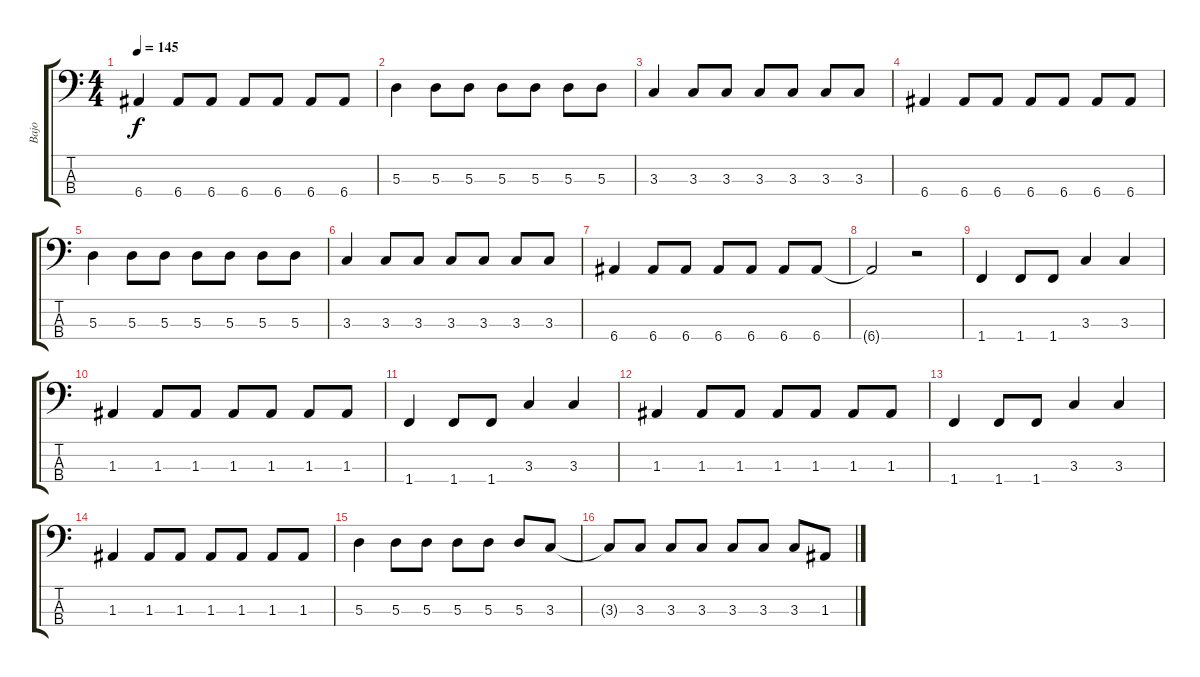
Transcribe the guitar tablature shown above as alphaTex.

\track ("Bajo" "Bajo") {instrument electricbassfinger}
\staff {score tabs}
\tuning (G2 D2 A1 E1) {hide}
\ts (4 4)
\tempo 145
\clef f4
\ks c
6.4.4{dy f} 6.4.8 6.4.8 6.4.8 6.4.8 6.4.8 6.4.8 |
5.3.4 5.3.8 5.3.8 5.3.8 5.3.8 5.3.8 5.3.8 |
3.3.4 3.3.8 3.3.8 3.3.8 3.3.8 3.3.8 3.3.8 |
6.4.4 6.4.8 6.4.8 6.4.8 6.4.8 6.4.8 6.4.8 |
5.3.4 5.3.8 5.3.8 5.3.8 5.3.8 5.3.8 5.3.8 |
3.3.4 3.3.8 3.3.8 3.3.8 3.3.8 3.3.8 3.3.8 |
6.4.4 6.4.8 6.4.8 6.4.8 6.4.8 6.4.8 6.4.8 |
6.4{t}.2 r.2 |
1.4.4 1.4.8 1.4.8 3.3.4 3.3.4 |
1.3.4 1.3.8 1.3.8 1.3.8 1.3.8 1.3.8 1.3.8 |
1.4.4 1.4.8 1.4.8 3.3.4 3.3.4 |
1.3.4 1.3.8 1.3.8 1.3.8 1.3.8 1.3.8 1.3.8 |
1.4.4 1.4.8 1.4.8 3.3.4 3.3.4 |
1.3.4 1.3.8 1.3.8 1.3.8 1.3.8 1.3.8 1.3.8 |
5.3.4 5.3.8 5.3.8 5.3.8 5.3.8 5.3.8 3.3.8 |
3.3{t}.8 3.3.8 3.3.8 3.3.8 3.3.8 3.3.8 3.3.8 1.3.8
